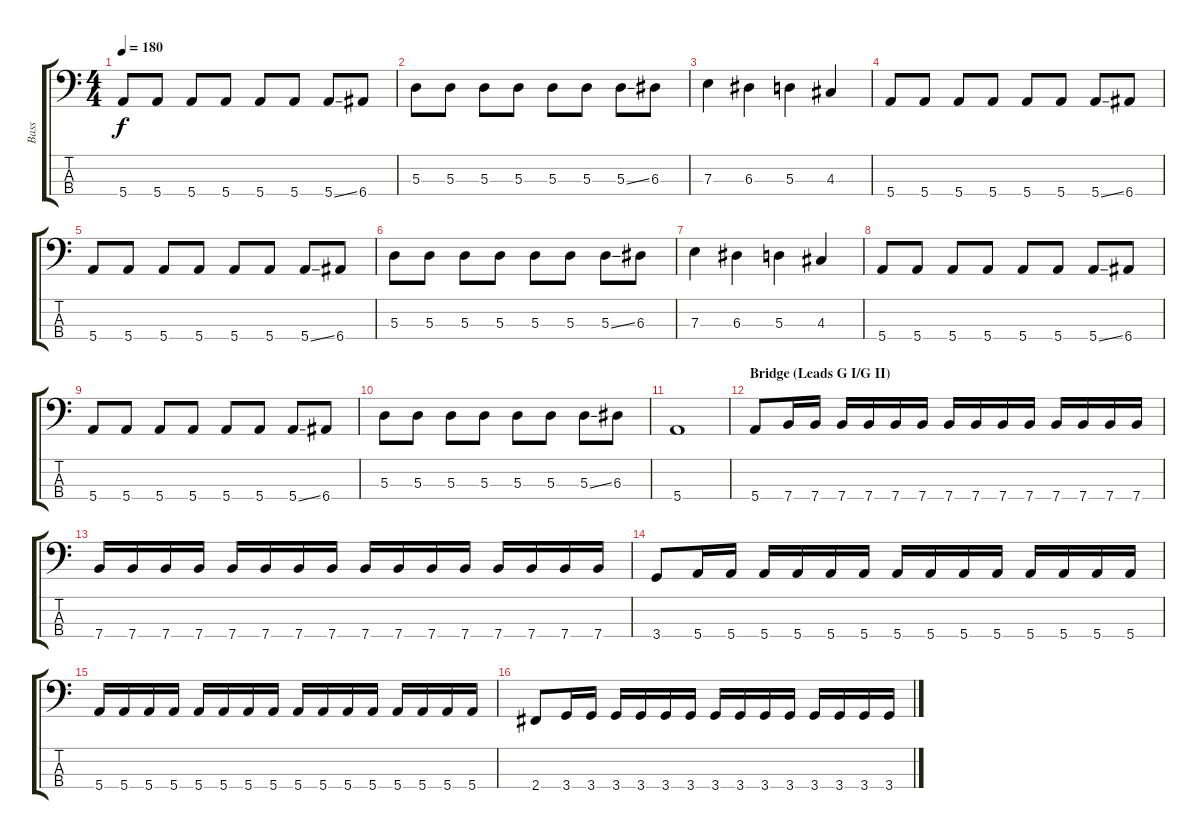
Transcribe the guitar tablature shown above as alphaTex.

\track ("Bass" "Bass") {instrument electricbasspick}
\staff {score tabs}
\tuning (G2 D2 A1 E1) {hide}
\ts (4 4)
\tempo 180
\clef f4
\ks c
5.4.8{dy f} 5.4.8 5.4.8 5.4.8 5.4.8 5.4.8 5.4{ss}.8 6.4.8 |
5.3.8 5.3.8 5.3.8 5.3.8 5.3.8 5.3.8 5.3{ss}.8 6.3.8 |
7.3.4 6.3.4 5.3.4 4.3.4 |
5.4.8 5.4.8 5.4.8 5.4.8 5.4.8 5.4.8 5.4{ss}.8 6.4.8 |
5.4.8 5.4.8 5.4.8 5.4.8 5.4.8 5.4.8 5.4{ss}.8 6.4.8 |
5.3.8 5.3.8 5.3.8 5.3.8 5.3.8 5.3.8 5.3{ss}.8 6.3.8 |
7.3.4 6.3.4 5.3.4 4.3.4 |
5.4.8 5.4.8 5.4.8 5.4.8 5.4.8 5.4.8 5.4{ss}.8 6.4.8 |
5.4.8 5.4.8 5.4.8 5.4.8 5.4.8 5.4.8 5.4{ss}.8 6.4.8 |
5.3.8 5.3.8 5.3.8 5.3.8 5.3.8 5.3.8 5.3{ss}.8 6.3.8 |
5.4.1 |
\section ("" "Bridge (Leads G I/G II)")
5.4.8 7.4.16 7.4.16 7.4.16 7.4.16 7.4.16 7.4.16 7.4.16 7.4.16 7.4.16 7.4.16 7.4.16 7.4.16 7.4.16 7.4.16 |
7.4.16 7.4.16 7.4.16 7.4.16 7.4.16 7.4.16 7.4.16 7.4.16 7.4.16 7.4.16 7.4.16 7.4.16 7.4.16 7.4.16 7.4.16 7.4.16 |
3.4.8 5.4.16 5.4.16 5.4.16 5.4.16 5.4.16 5.4.16 5.4.16 5.4.16 5.4.16 5.4.16 5.4.16 5.4.16 5.4.16 5.4.16 |
5.4.16 5.4.16 5.4.16 5.4.16 5.4.16 5.4.16 5.4.16 5.4.16 5.4.16 5.4.16 5.4.16 5.4.16 5.4.16 5.4.16 5.4.16 5.4.16 |
2.4.8 3.4.16 3.4.16 3.4.16 3.4.16 3.4.16 3.4.16 3.4.16 3.4.16 3.4.16 3.4.16 3.4.16 3.4.16 3.4.16 3.4.16
